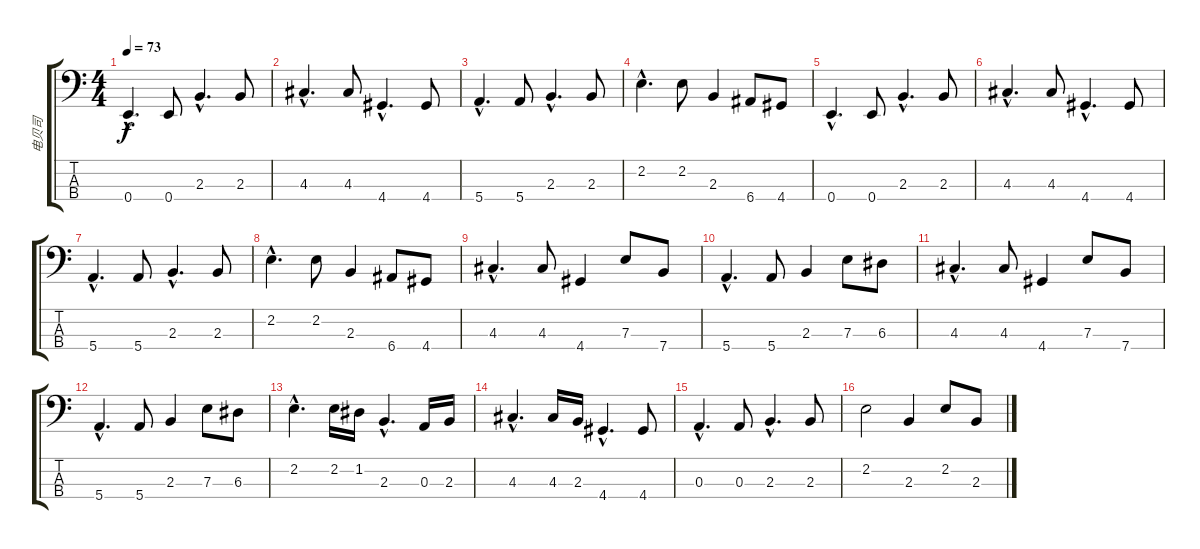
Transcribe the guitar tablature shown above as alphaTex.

\track ("电贝司" "电贝司") {instrument electricbassfinger}
\staff {score tabs}
\tuning (G2 D2 A1 E1) {hide}
\ts (4 4)
\tempo 73
\clef f4
\ks c
0.4{hac}.4{d dy f} 0.4.8 2.3{hac}.4{d} 2.3.8 |
4.3{hac}.4{d} 4.3.8 4.4{hac}.4{d} 4.4.8 |
5.4{hac}.4{d} 5.4.8 2.3{hac}.4{d} 2.3.8 |
2.2{hac}.4{d} 2.2.8 2.3.4 6.4.8 4.4.8 |
0.4{hac}.4{d} 0.4.8 2.3{hac}.4{d} 2.3.8 |
4.3{hac}.4{d} 4.3.8 4.4{hac}.4{d} 4.4.8 |
5.4{hac}.4{d} 5.4.8 2.3{hac}.4{d} 2.3.8 |
2.2{hac}.4{d} 2.2.8 2.3.4 6.4.8 4.4.8 |
4.3{hac}.4{d} 4.3.8 4.4.4 7.3.8 7.4.8 |
5.4{hac}.4{d} 5.4.8 2.3.4 7.3.8 6.3.8 |
4.3{hac}.4{d} 4.3.8 4.4.4 7.3.8 7.4.8 |
5.4{hac}.4{d} 5.4.8 2.3.4 7.3.8 6.3.8 |
2.2{hac}.4{d} 2.2.16 1.2.16 2.3{hac}.4{d} 0.3.16 2.3.16 |
4.3{hac}.4{d} 4.3.16 2.3.16 4.4{hac}.4{d} 4.4.8 |
0.3{hac}.4{d} 0.3.8 2.3{hac}.4{d} 2.3.8 |
2.2.2 2.3.4 2.2.8 2.3.8
